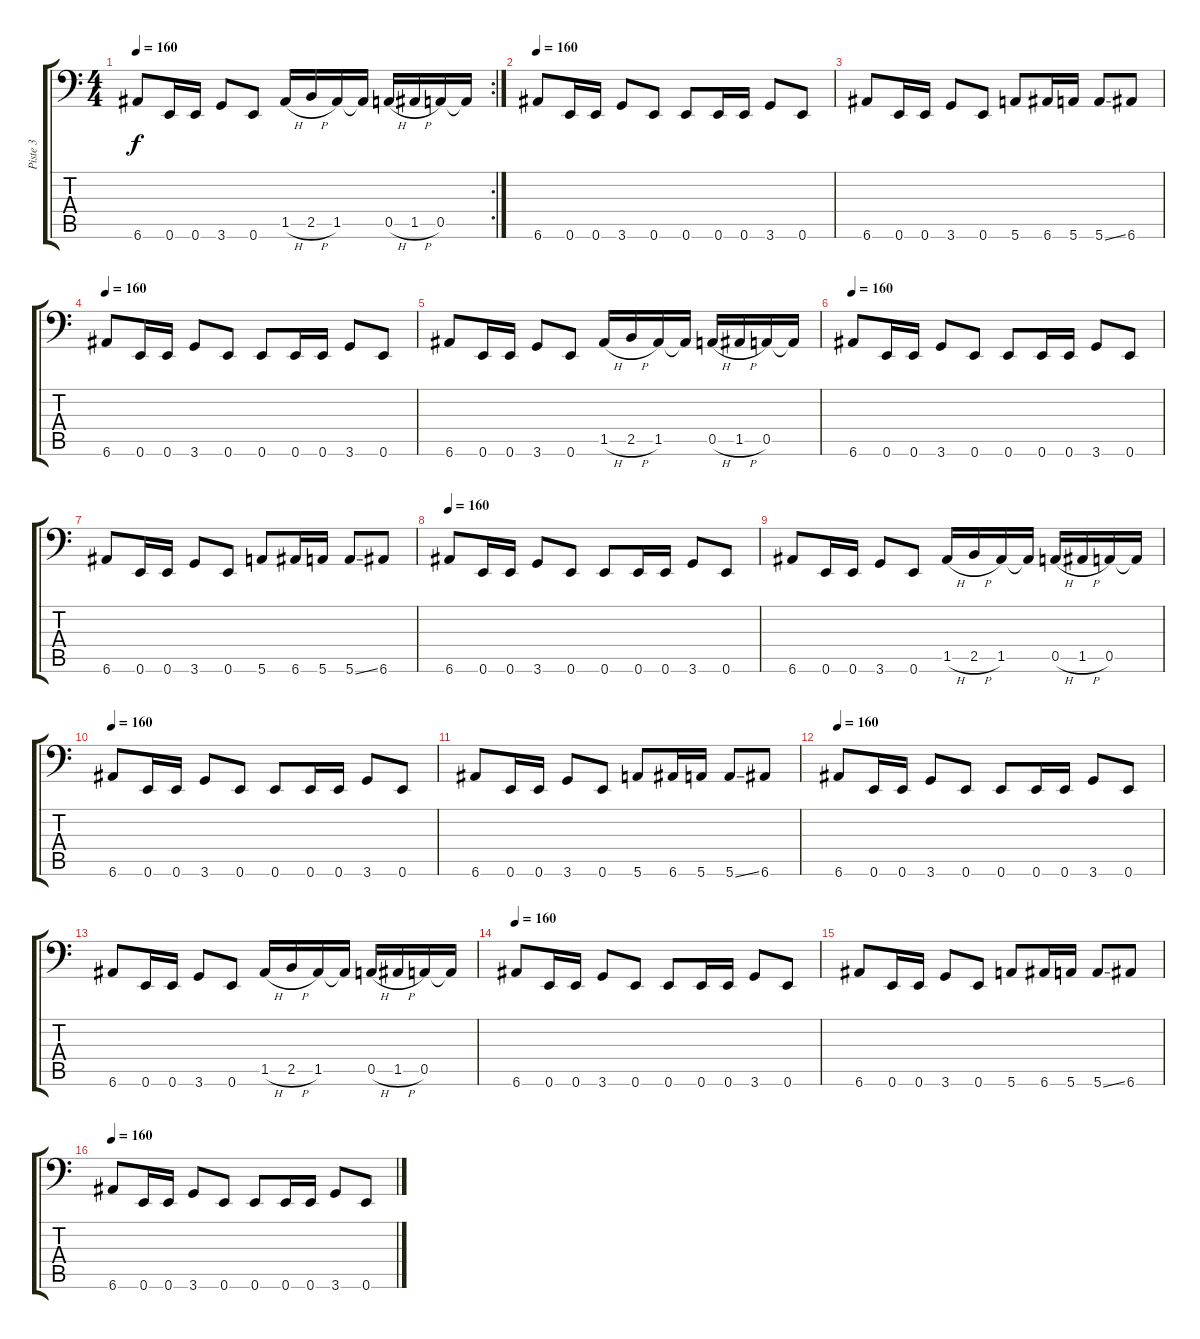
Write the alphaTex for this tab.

\track ("Piste 3" "Piste 3") {instrument electricbasspick}
\staff {score tabs}
\tuning (E4 B3 G2 D2 A1 E1) {hide}
\rc 2
\ts (4 4)
\tempo 160
\clef f4
\ks c
6.6.8{dy f} 0.6.16 0.6.16 3.6.8 0.6.8 1.5{h}.16 2.5{h}.16 1.5.16 1.5{t}.16 0.5{h}.16 1.5{h}.16 0.5.16 0.5{t}.16 |
\tempo 160
6.6.8 0.6.16 0.6.16 3.6.8 0.6.8 0.6.8 0.6.16 0.6.16 3.6.8 0.6.8 |
6.6.8 0.6.16 0.6.16 3.6.8 0.6.8 5.6.8 6.6.16 5.6.16 5.6{ss}.8 6.6.8 |
\tempo 160
6.6.8 0.6.16 0.6.16 3.6.8 0.6.8 0.6.8 0.6.16 0.6.16 3.6.8 0.6.8 |
6.6.8 0.6.16 0.6.16 3.6.8 0.6.8 1.5{h}.16 2.5{h}.16 1.5.16 1.5{t}.16 0.5{h}.16 1.5{h}.16 0.5.16 0.5{t}.16 |
\tempo 160
6.6.8 0.6.16 0.6.16 3.6.8 0.6.8 0.6.8 0.6.16 0.6.16 3.6.8 0.6.8 |
6.6.8 0.6.16 0.6.16 3.6.8 0.6.8 5.6.8 6.6.16 5.6.16 5.6{ss}.8 6.6.8 |
\tempo 160
6.6.8 0.6.16 0.6.16 3.6.8 0.6.8 0.6.8 0.6.16 0.6.16 3.6.8 0.6.8 |
6.6.8 0.6.16 0.6.16 3.6.8 0.6.8 1.5{h}.16 2.5{h}.16 1.5.16 1.5{t}.16 0.5{h}.16 1.5{h}.16 0.5.16 0.5{t}.16 |
\tempo 160
6.6.8 0.6.16 0.6.16 3.6.8 0.6.8 0.6.8 0.6.16 0.6.16 3.6.8 0.6.8 |
6.6.8 0.6.16 0.6.16 3.6.8 0.6.8 5.6.8 6.6.16 5.6.16 5.6{ss}.8 6.6.8 |
\tempo 160
6.6.8 0.6.16 0.6.16 3.6.8 0.6.8 0.6.8 0.6.16 0.6.16 3.6.8 0.6.8 |
6.6.8 0.6.16 0.6.16 3.6.8 0.6.8 1.5{h}.16 2.5{h}.16 1.5.16 1.5{t}.16 0.5{h}.16 1.5{h}.16 0.5.16 0.5{t}.16 |
\tempo 160
6.6.8 0.6.16 0.6.16 3.6.8 0.6.8 0.6.8 0.6.16 0.6.16 3.6.8 0.6.8 |
6.6.8 0.6.16 0.6.16 3.6.8 0.6.8 5.6.8 6.6.16 5.6.16 5.6{ss}.8 6.6.8 |
\tempo 160
6.6.8 0.6.16 0.6.16 3.6.8 0.6.8 0.6.8 0.6.16 0.6.16 3.6.8 0.6.8
